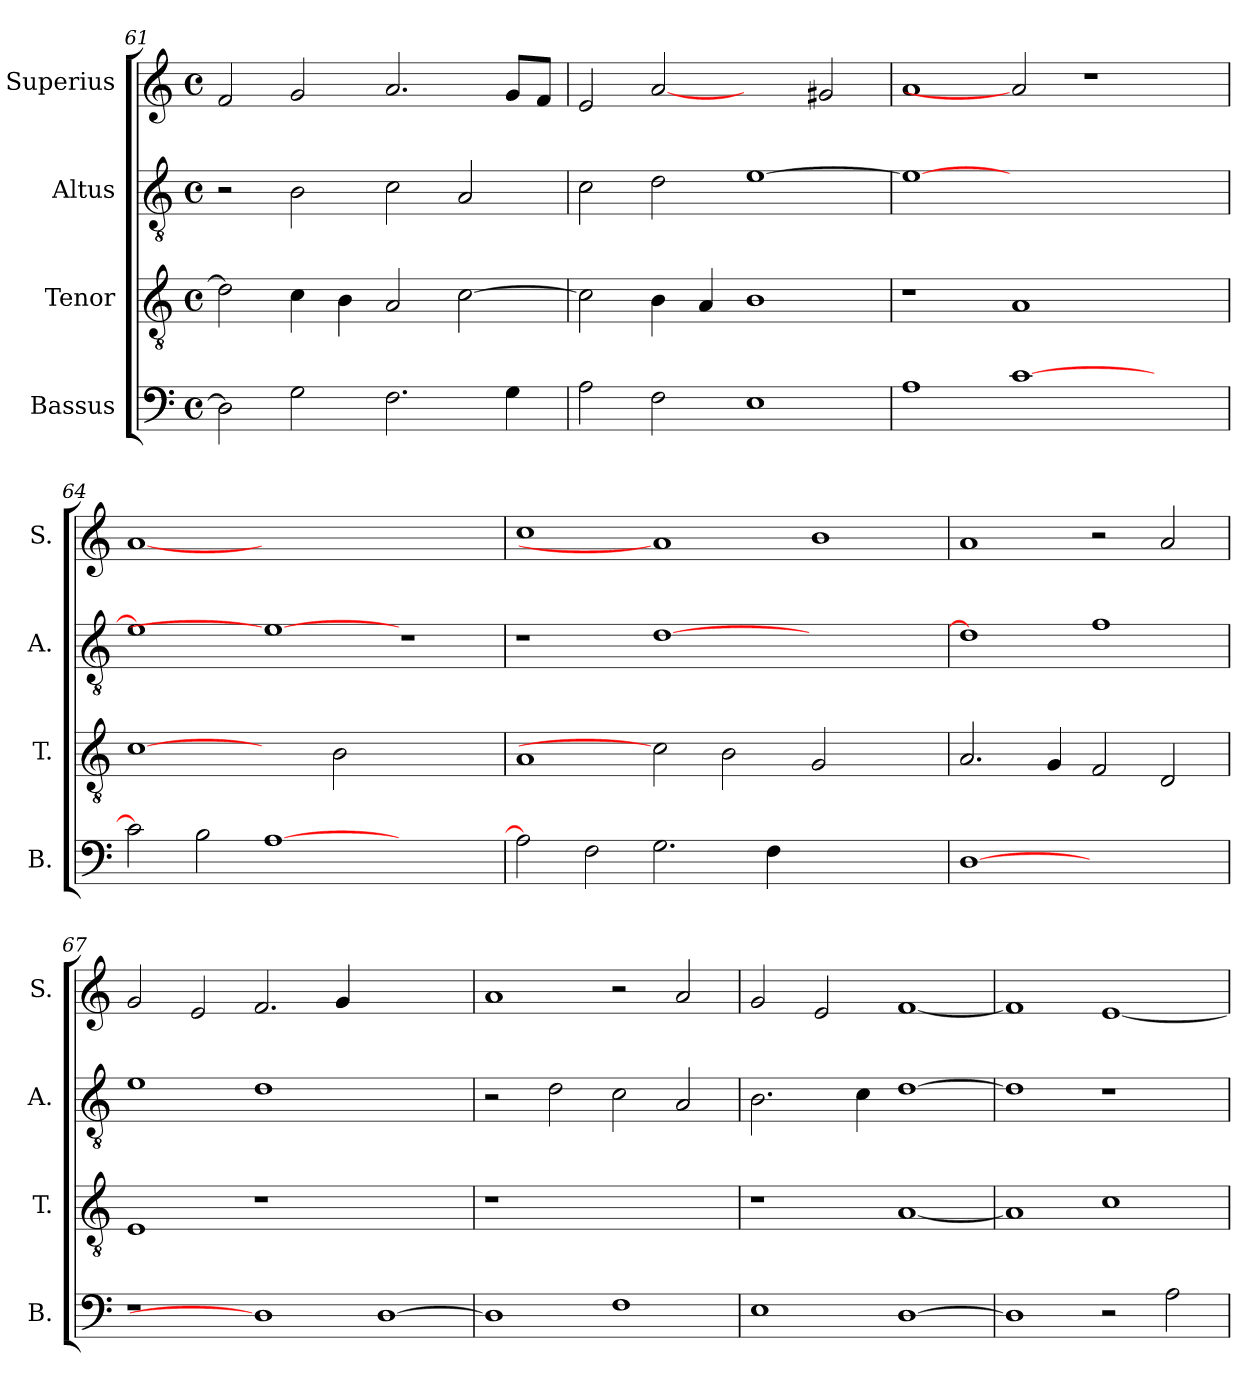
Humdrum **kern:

**kern	**kern	**kern	**kern
*part4	*part3	*part2	*part1
*staff4	*staff3	*staff2	*staff1
*I"Bassus	*I"Tenor	*I"Altus	*I"Superius
*I'B.	*I'T.	*I'A.	*I'S.
*clefF4	*clefGv2	*clefGv2	*clefG2
*	*ITrd7c12	*ITrd7c12	*
*k[]	*k[]	*k[]	*k[]
*C:	*C:	*C:	*C:
*M4/4	*M4/4	*M4/4	*M4/4
*met(c)	*met(c)	*met(c)	*met(c)
=61	=61	=61	=61
2Di\]	2Di\]	2r	2fi/
2Gi\	4Ci\	2BBi\	2gi/
.	4BBi\	.	.
2.Fi\	2AAi/	2Ci\	2.ai/
.	[>2Ci\	2AAi/	.
4Gi\	.	.	8gi/L
.	.	.	8fi/J
=62	=62	=62	=62
2Ai\	2Ci\]	2Ci\	2ei/
2Fi\	4BBi\	2Di\	[2ai
.	4AAi/	.	.
1Ei	1BBi	[>1Ei	2ryy
.	.	.	2g#Xi/
!!LO:LB:g=z
=63	=63	=63	=63
1Ai	1r	1Ei_>	1ai
[>1ci	1AAi	1.ryy	2ai]
.	.	.	1r
2ryy	2ryy	.	.
=64	=64	=64	=64
2ci\]	[1Ci	1Ei]	[1ai
2Bi\	.	.	.
[>1Ai	2ryy	1Ei_	0ryy
.	2BBi\	.	.
1ryy	1ryy	1r	.
=65	=65	=65	=65
2Ai\]	1AAi	1r	1cci
2Fi\	.	.	.
2.Gi\	2Ci]	[>1Di	1ai]
.	2BBi\	.	.
4Fi\	.	.	.
1ryy	2GGi/	1ryy	1bi
.	2ryy	.	.
=66	=66	=66	=66
[1Di	2.AAi/	1Di]	1ai
.	4GGi/	.	.
1ryy	2FFi/	1Fi	2r
.	2DDi/	.	2ai/
=67	=67	=67	=67
1r	1EEi	1Ei	2gi/
.	.	.	2ei/
1Di]	1r	1Di	2.fi/
.	.	.	4gi/
[>1Di	1ryy	1ryy	1ryy
!!LO:PB:g=z
=68	=68	=68	=68
!	!LO:N:vis=1	!	!
1Di]	1r	2r	1ai
.	.	2Di\	.
1Fi	1ryy	2Ci\	2r
.	.	2AAi/	2ai/
=69	=69	=69	=69
1Ei	1r	2.BBi\	2gi/
.	.	.	2ei/
.	.	4Ci\	.
[>1Di	[<1AAi	[>1Di	[<1fi
=70	=70	=70	=70
1Di]	1AAi]	1Di]	1fi]
2r	1Ci	1r	[<1ei
2Ai\	.	.	.
=	=	=	=
*-	*-	*-	*-
